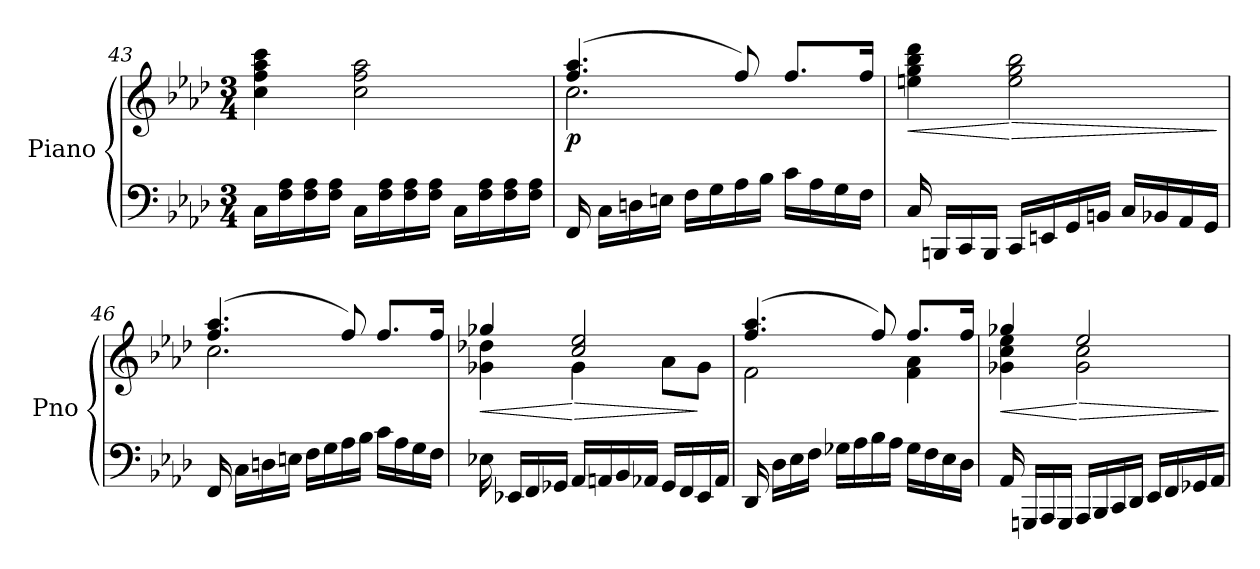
**kern	**kern	**dynam
*part1	*part1	*part1
*staff2	*staff1	*staff1/2
*I"Piano	*	*
*I'Pno	*	*
*clefF4	*clefG2	*
*k[b-e-a-d-]	*k[b-e-a-d-]	*
*M3/4	*M3/4	*
=43	=43	=43
16C\LL	4cc\ 4ff\ 4aa-\ 4ccc\	.
16F\ 16A-\	.	.
16F\ 16A-\	.	.
16F\ 16A-\JJ	.	.
16C\LL	2cc\ 2ff\ 2aa-\	.
16F\ 16A-\	.	.
16F\ 16A-\	.	.
16F\ 16A-\JJ	.	.
16C\LL	.	.
16F\ 16A-\	.	.
16F\ 16A-\	.	.
16F\ 16A-\JJ	.	.
!!LO:LB:g=z
=44	=44	=44
*	*^	*
!	!	!	!LO:DY:b
16FF/	(>4.ff/ 4.aa-/	2.cc\	p
16C\LL	.	.	.
16Dn\	.	.	.
16En\JJ	.	.	.
16F\LL	.	.	.
16G\	.	.	.
16A-\	8ff/)	.	.
16B-\JJ	.	.	.
16c\LL	8.ff/L	.	.
16A-\	.	.	.
16G\	.	.	.
16F\JJ	16ff/Jk	.	.
*	*v	*v	*
=45	=45	=45
!	!	!LO:HP:b
16C/	4een\ 4gg\ 4bb-\ 4ddd-\	<
16BBBn/LL	.	.
16CC/	.	.
16BBB/JJ	.	.
!	!	!LO:HP:n=1:b
16CC/LL	2ee\ 2gg\ 2bb-\	[ >
16EEn/	.	.
16GG/	.	.
16BBn/JJ	.	.
16C/LL	.	.
16BB-X/	.	.
16AA-/	.	.
16GG/JJ	.	.
.	.	]
=46	=46	=46
*	*^	*
16FF/	(>4.ff/ 4.aa-/	2.cc\	.
16C\LL	.	.	.
16Dn\	.	.	.
16En\JJ	.	.	.
16F\LL	.	.	.
16G\	.	.	.
16A-\	8ff/)	.	.
16B-\JJ	.	.	.
16c\LL	8.ff/L	.	.
16A-\	.	.	.
16G\	.	.	.
16F\JJ	16ff/Jk	.	.
!!LO:LB:g=z	!!
=47	=47	=47	=47
!	!	!	!LO:HP:b
16E-X\	4gg-X/	4g-X\ 4dd-X\	<
16EE-X/LL	.	.	.
16FF/	.	.	.
16GG-X/JJ	.	.	.
!	!	!	!LO:HP:n=1:b
16AA-/LL	2cc/ 2ee-/	4g-\	[ >
16AAn/	.	.	.
16BB-/	.	.	.
16AA-X/JJ	.	.	.
16GG-/LL	.	8a-\L	.
16FF/	.	.	.
16EE-/	.	8g-\J	]
16AA-/JJ	.	.	.
=48	=48	=48	=48
16DD-/	(>4.ff/ 4.aa-/	2f\	.
16D-\LL	.	.	.
16E-\	.	.	.
16F\JJ	.	.	.
16G-X\LL	.	.	.
16A-\	.	.	.
16B-\	8ff/)	.	.
16A-\JJ	.	.	.
16G-\LL	8.ff/L	4f\ 4a-\	.
16F\	.	.	.
16E-\	.	.	.
16D-\JJ	16ff/Jk	.	.
=49	=49	=49	=49
!	!	!	!LO:HP:b
16AA-/	4gg-X/	4g-X\ 4cc\ 4ee-\	<
16GGGn/LL	.	.	.
16AAA-/	.	.	.
16GGG/JJ	.	.	.
!	!	!	!LO:HP:n=1:b
16AAA-/LL	2ee-/	2g-\ 2cc\	[ >
16BBB-/	.	.	.
16CC/	.	.	.
16DD-/JJ	.	.	.
16EE-/LL	.	.	.
16FF/	.	.	.
16GG-X/	.	.	.
16AA-/JJ	.	.	.
*	*v	*v	*
.	.	]
=	=	=
*-	*-	*-
